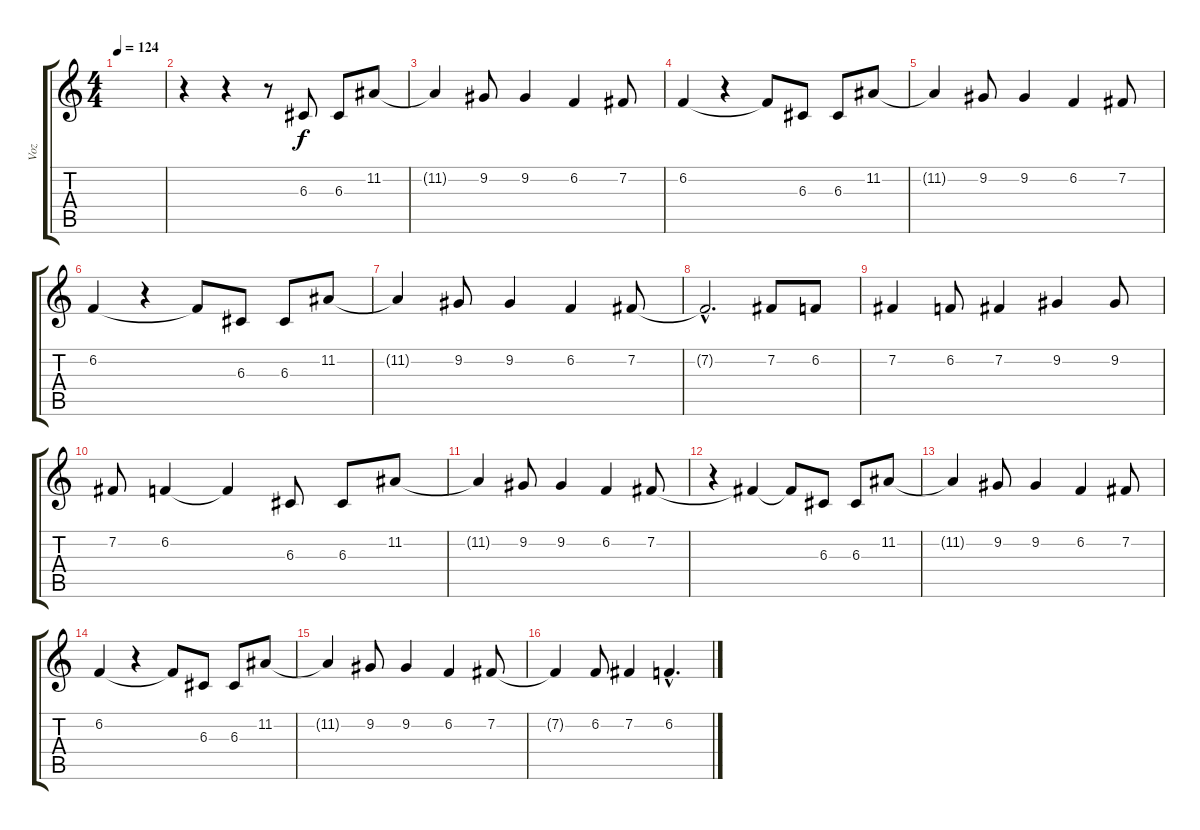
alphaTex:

\track ("Voz" "Voz") {instrument cello}
\staff {score tabs}
\tuning (E4 B3 G3 D3 A2 E2) {hide}
\ts (4 4)
\tempo 124
\clef g2
\ks c
|
r.4 r.4 r.8 6.3.8 6.3.8 11.2.8 |
11.2{t}.4 9.2.8 9.2.4 6.2.4 7.2.8 |
6.2.4 r.4 6.2{t}.8 6.3.8 6.3.8 11.2.8 |
11.2{t}.4 9.2.8 9.2.4 6.2.4 7.2.8 |
6.2.4 r.4 6.2{t}.8 6.3.8 6.3.8 11.2.8 |
11.2{t}.4 9.2.8 9.2.4 6.2.4 7.2.8 |
7.2{hac t}.2{d} 7.2.8 6.2.8 |
7.2.4 6.2.8 7.2.4 9.2.4 9.2.8 |
7.2.8 6.2.4 6.2{t}.4 6.3.8 6.3.8 11.2.8 |
11.2{t}.4 9.2.8 9.2.4 6.2.4 7.2.8 |
r.4 7.2{t}.4 7.2{t}.8 6.3.8 6.3.8 11.2.8 |
11.2{t}.4 9.2.8 9.2.4 6.2.4 7.2.8 |
6.2.4 r.4 6.2{t}.8 6.3.8 6.3.8 11.2.8 |
11.2{t}.4 9.2.8 9.2.4 6.2.4 7.2.8 |
7.2{t}.4 6.2.8 7.2.4 6.2{hac}.4{d}
